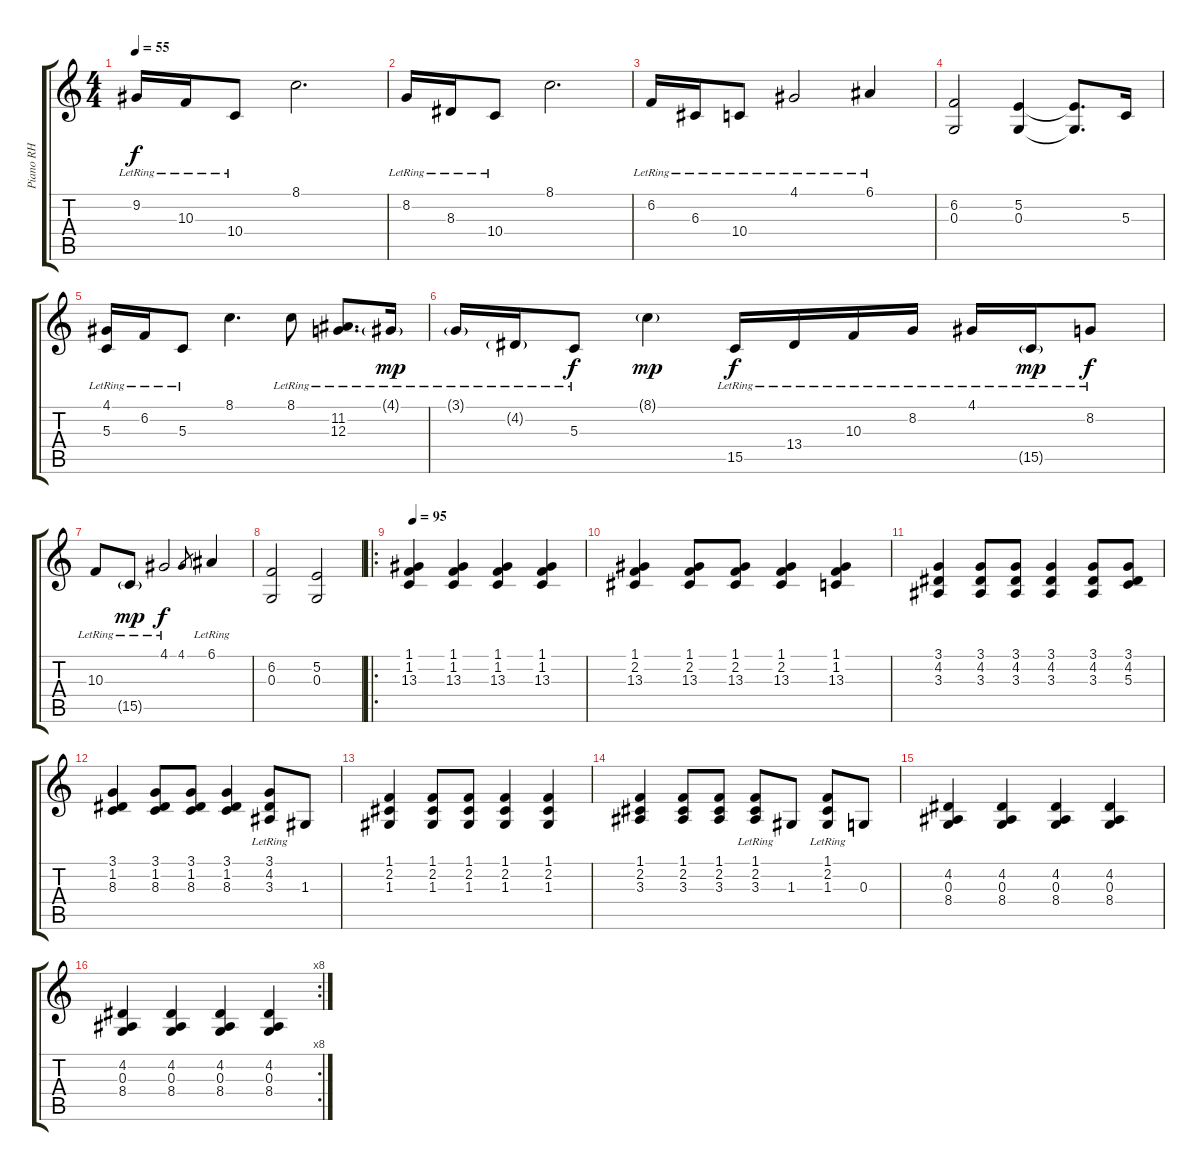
\track ("Piano RH" "Piano RH") {instrument electricgrandpiano}
\staff {score tabs}
\tuning (E4 B3 G3 D3 A2 E2) {hide}
\ts (4 4)
\tempo 55
\clef g2
\ks c
9.2{lr}.16{dy f instrument electricgrandpiano} 10.3{lr}.16 10.4{lr}.8 8.1.2{d} |
8.2{lr}.16 8.3{lr}.16 10.4{lr}.8 8.1.2{d} |
6.2{lr}.16 6.3{lr}.16 10.4{lr}.8 4.1{lr}.2 6.1{lr}.4 |
(6.2 0.3).2 (5.2 0.3).4 (5.2{t} 0.3{t}).8{d} 5.3.16 |
(4.1{lr} 5.3{lr}).16 6.2{lr}.16 5.3{lr}.8 8.1.4{d} 8.1{lr}.8 (11.2{lr} 12.3{lr}).8{d} 4.1{g lr}.16{dy mp} |
3.1{g lr}.16 4.2{g lr}.16 5.3{lr}.8{dy f} 8.1{g}.4{dy mp} 15.5{lr}.16{dy f} 13.4{lr}.16 10.3{lr}.16 8.2{lr}.16 4.1{lr}.16 15.5{g lr}.16{dy mp} 8.2{lr}.8{dy f} |
10.3{lr}.8 15.5{g lr}.8{dy mp} 4.1{lr}.2{dy f} 4.1.8{gr} 6.1{lr}.4 |
(6.2 0.3).2 (5.2 0.3).2 |
\ro
\tempo 95
(1.1 1.2 13.3).4 (1.1 1.2 13.3).4 (1.1 1.2 13.3).4 (1.1 1.2 13.3).4 |
(1.1 2.2 13.3).4 (1.1 2.2 13.3).8 (1.1 2.2 13.3).8 (1.1 2.2 13.3).4 (1.1 1.2 13.3).4 |
(3.1 4.2 3.3).4 (3.1 4.2 3.3).8 (3.1 4.2 3.3).8 (3.1 4.2 3.3).4 (3.1 4.2 3.3).8 (3.1 4.2 5.3).8 |
(3.1 1.2 8.3).4 (3.1 1.2 8.3).8 (3.1 1.2 8.3).8 (3.1 1.2 8.3).4 (3.1{lr} 4.2{lr} 3.3).8 1.3.8 |
(1.1 2.2 1.3).4 (1.1 2.2 1.3).8 (1.1 2.2 1.3).8 (1.1 2.2 1.3).4 (1.1 2.2 1.3).4 |
(1.1 2.2 3.3).4 (1.1 2.2 3.3).8 (1.1 2.2 3.3).8 (1.1{lr} 2.2{lr} 3.3).8 1.3.8 (1.1{lr} 2.2{lr} 1.3).8 0.3.8 |
(4.2 0.3 8.4).4 (4.2 0.3 8.4).4 (4.2 0.3 8.4).4 (4.2 0.3 8.4).4 |
\rc 8
(4.2 0.3 8.4).4 (4.2 0.3 8.4).4 (4.2 0.3 8.4).4 (4.2 0.3 8.4).4
